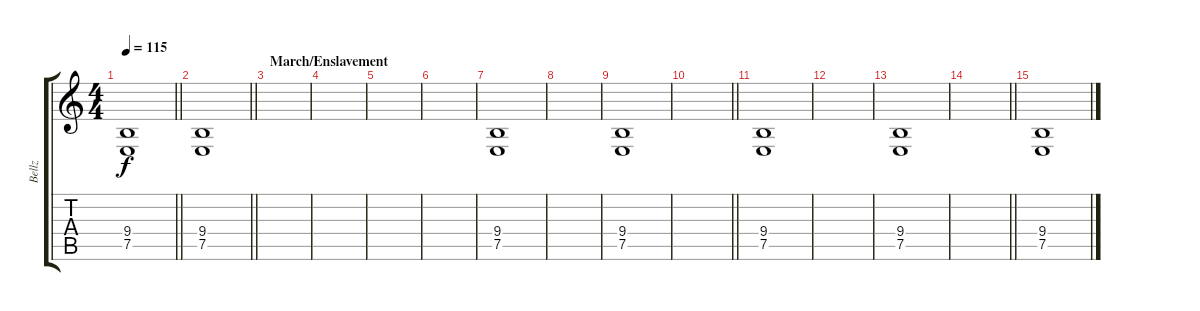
\track ("Bellz" "Bellz") {instrument tubularbells}
\staff {score tabs}
\tuning (E4 B3 G3 D3 A2 E2) {hide}
\ts (4 4)
\tempo 115
\clef g2
\barLineRight lightlight
\ks c
(9.4 7.5).1{dy f} |
\barLineRight lightlight
(9.4 7.5).1 |
\section ("" "March/Enslavement")
|
|
|
|
(9.4 7.5).1 |
|
(9.4 7.5).1 |
\barLineRight lightlight
|
(9.4 7.5).1 |
|
(9.4 7.5).1 |
\barLineRight lightlight
|
(9.4 7.5).1
